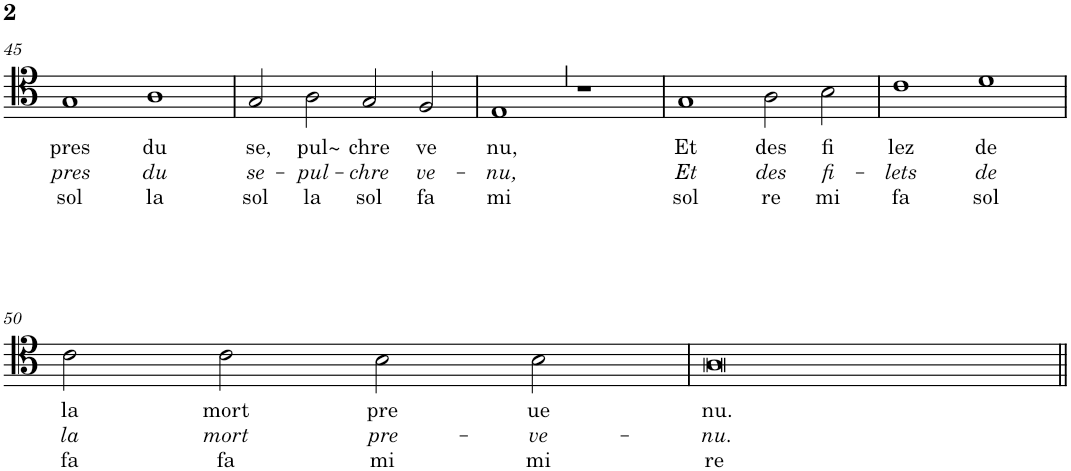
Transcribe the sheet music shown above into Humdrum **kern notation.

**kern	**text	**text	**text
*part1	*part1	*part1	*part1
*staff1	*staff1	*staff1	*staff1
*I"Voice	*	*	*
*I'Vo.	*	*	*
!!LO:PB:g=z
*clefC4	*	*	*
*k[]	*	*	*
*M4/2	*	*	*
*met(c|)	*	*	*
=45	=45	=45	=45
!	!LO:LY:b	!LO:LY:b	!LO:LY:b
1G	pres	pres	sol
!	!LO:LY:b	!LO:LY:b	!LO:LY:b
1A	du	du	la
=46	=46	=46	=46
!	!LO:LY:b	!LO:LY:b	!LO:LY:b
2G/	se,	se-	sol
!	!LO:LY:b	!LO:LY:b	!LO:LY:b
2A\	pul~	-pul-	la
!	!LO:LY:b	!LO:LY:b	!LO:LY:b
2G/	chre	-chre	sol
!	!LO:LY:b	!LO:LY:b	!LO:LY:b
2F/	ve	ve-	fa
=47	=47	=47	=47
!	!LO:LY:b	!LO:LY:b	!LO:LY:b
1EZ	nu,	-nu,	mi
1r	.	.	.
=48	=48	=48	=48
!	!LO:LY:b	!LO:LY:b	!LO:LY:b
1G	Et	Et	sol
!	!LO:LY:b	!LO:LY:b	!LO:LY:b
2A\	des	des	re
!	!LO:LY:b	!LO:LY:b	!LO:LY:b
2B\	fi	fi-	mi
=49	=49	=49	=49
!	!LO:LY:b	!LO:LY:b	!LO:LY:b
1c	lez	-lets	fa
!	!LO:LY:b	!LO:LY:b	!LO:LY:b
1d	de	de	sol
!!LO:LB:g=z
=50	=50	=50	=50
!	!LO:LY:b	!LO:LY:b	!LO:LY:b
2c\	la	la	fa
!	!LO:LY:b	!LO:LY:b	!LO:LY:b
2c\	mort	mort	fa
!	!LO:LY:b	!LO:LY:b	!LO:LY:b
2B\	pre	pre-	mi
!	!LO:LY:b	!LO:LY:b	!LO:LY:b
2B\	ue	-ve-	mi
=51	=51	=51	=51
!	!LO:LY:b	!LO:LY:b	!LO:LY:b
0A	nu.	-nu.	re
=||	=||	=||	=||
*-	*-	*-	*-
